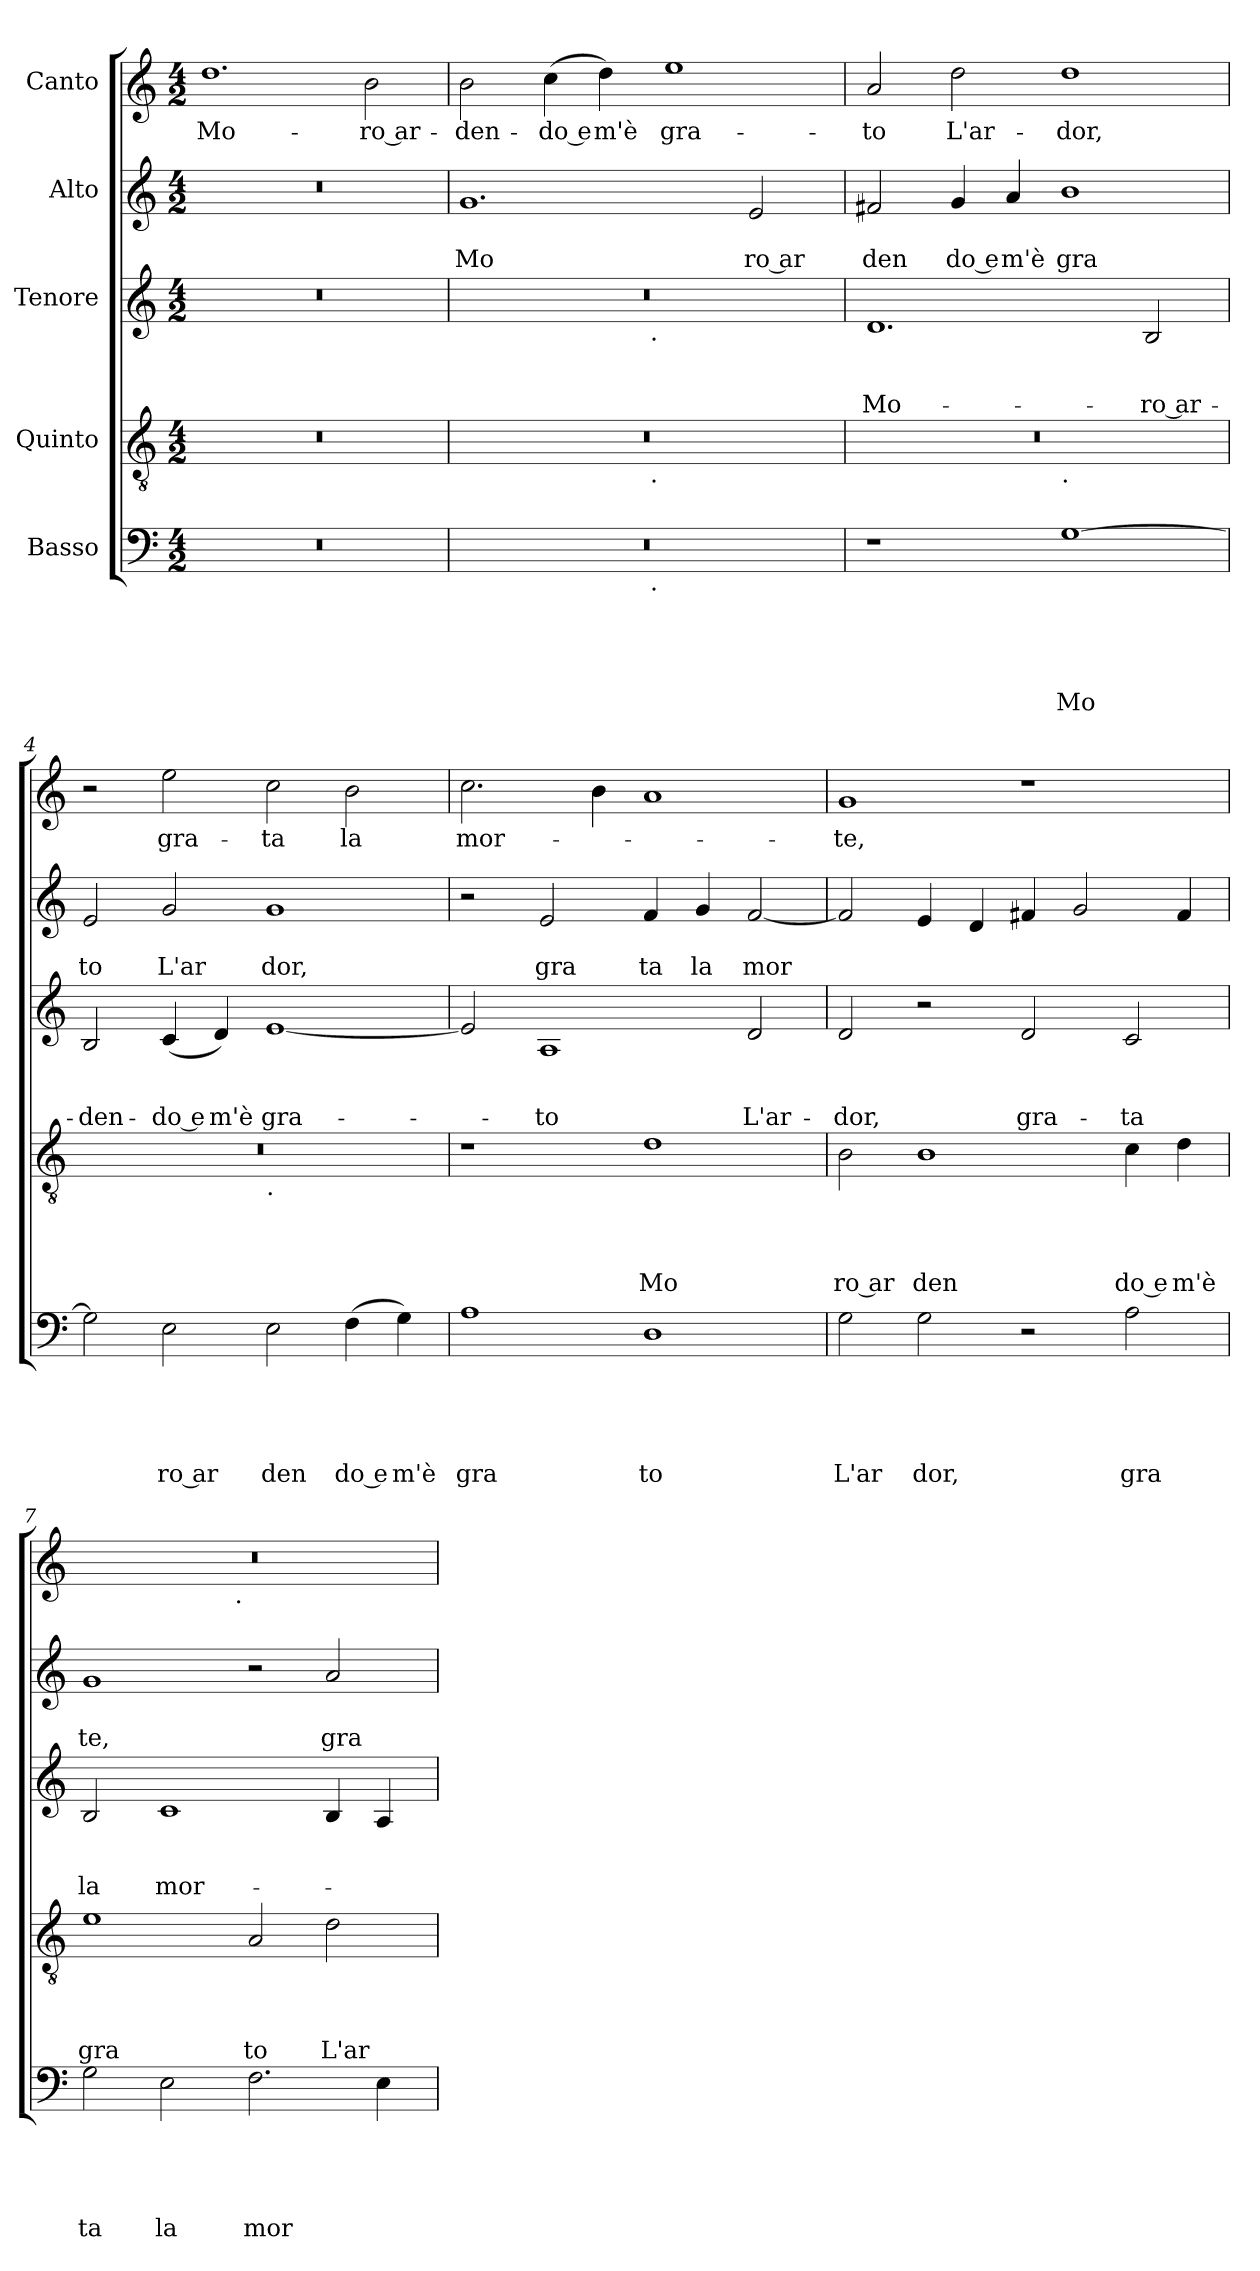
**kern	**text	**text	**text	**text	**text	**kern	**text	**text	**text	**text	**kern	**text	**text	**text	**kern	**text	**text	**kern	**text
*part5	*part5	*part5	*part5	*part5	*part5	*part4	*part4	*part4	*part4	*part4	*part3	*part3	*part3	*part3	*part2	*part2	*part2	*part1	*part1
*staff5	*staff5	*staff5	*staff5	*staff5	*staff5	*staff4	*staff4	*staff4	*staff4	*staff4	*staff3	*staff3	*staff3	*staff3	*staff2	*staff2	*staff2	*staff1	*staff1
*I"Basso	*	*	*	*	*	*I"Quinto	*	*	*	*	*I"Tenore	*	*	*	*I"Alto	*	*	*I"Canto	*
*clefF4	*	*	*	*	*	*clefGv2	*	*	*	*	*clefG2	*	*	*	*clefG2	*	*	*clefG2	*
*k[]	*	*	*	*	*	*k[]	*	*	*	*	*k[]	*	*	*	*k[]	*	*	*k[]	*
*C:	*	*	*	*	*	*C:	*	*	*	*	*C:	*	*	*	*C:	*	*	*C:	*
*M4/2	*	*	*	*	*	*M4/2	*	*	*	*	*M4/2	*	*	*	*M4/2	*	*	*M4/2	*
=1	=1	=1	=1	=1	=1	=1	=1	=1	=1	=1	=1	=1	=1	=1	=1	=1	=1	=1	=1
!	!	!	!	!	!	!	!	!	!	!	!	!	!	!	!	!	!	!	!LO:LY:b
0r	.	.	.	.	.	0r	.	.	.	.	0r	.	.	.	0r	.	.	1.dd	Mo-
!	!	!	!	!	!	!	!	!	!	!	!	!	!	!	!	!	!	!	!LO:LY:b:rj
.	.	.	.	.	.	.	.	.	.	.	.	.	.	.	.	.	.	2b\	-ro ar-
=2	=2	=2	=2	=2	=2	=2	=2	=2	=2	=2	=2	=2	=2	=2	=2	=2	=2	=2	=2
!	!	!	!	!	!	!	!	!	!	!	!	!	!	!	!	!	!LO:LY:b	!	!LO:LY:b
*^	*	*	*	*	*	*^	*	*	*	*	*^	*	*	*	*	*	*	*	*
0r	2ryy	.	.	.	.	.	0r	2ryy	.	.	.	.	0r	2ryy	.	.	.	1.g	.	Mo	2b\	-den-
!	!	!	!	!	!	!	!	!	!	!	!	!	!	!	!	!	!	!	!	!	!	!LO:LY:b:rj
.	4...ryy	.	.	.	.	.	.	4...ryy	.	.	.	.	.	4...ryy	.	.	.	.	.	.	(<4cc\	-do e
!	!	!	!	!	!	!	!	!	!	!	!	!	!	!	!	!	!	!	!	!	!	!LO:LY:b
.	.	.	.	.	.	.	.	.	.	.	.	.	.	.	.	.	.	.	.	.	4dd\)	m'è
!	!	!	!	!	!	!	!	!	!	!	!	!	!	!LO:TX:b:t=.	!	!	!	!	!	!	!	!
!	!	!	!	!	!	!	!	!LO:TX:b:t=.	!	!	!	!	!	!	!	!	!	!	!	!	!	!
!	!LO:TX:b:t=.	!	!	!	!	!	!	!	!	!	!	!	!	!	!	!	!	!	!	!	!	!
.	1ryy	.	.	.	.	.	.	1ryy	.	.	.	.	.	1ryy	.	.	.	.	.	.	.	.
!	!	!	!	!	!	!	!	!	!	!	!	!	!	!	!	!	!	!	!	!	!	!LO:LY:b
.	.	.	.	.	.	.	.	.	.	.	.	.	.	.	.	.	.	.	.	.	1ee	gra-
!	!	!	!	!	!	!	!	!	!	!	!	!	!	!	!	!	!	!	!	!LO:LY:b:rj	!	!
.	.	.	.	.	.	.	.	.	.	.	.	.	.	.	.	.	.	2e/	.	ro ar	.	.
.	32ryy	.	.	.	.	.	.	32ryy	.	.	.	.	.	32ryy	.	.	.	.	.	.	.	.
=3	=3	=3	=3	=3	=3	=3	=3	=3	=3	=3	=3	=3	=3	=3	=3	=3	=3	=3	=3	=3	=3	=3
!	!	!	!	!	!	!	!	!	!	!	!	!	!	!	!	!	!LO:LY:b	!	!	!LO:LY:b	!	!LO:LY:b
*v	*v	*	*	*	*	*	*	*	*	*	*	*	*v	*v	*	*	*	*	*	*	*	*
1r	.	.	.	.	.	0r	1ryy	.	.	.	.	1.d	.	.	Mo-	2f#X/	.	den	2a/	-to
!	!	!	!	!	!	!	!	!	!	!	!	!	!	!	!	!	!	!LO:LY:b:rj	!	!LO:LY:b
.	.	.	.	.	.	.	.	.	.	.	.	.	.	.	.	4g/	.	do e	2dd\	L'ar-
!	!	!	!	!	!	!	!	!	!	!	!	!	!	!	!	!	!	!LO:LY:b	!	!
.	.	.	.	.	.	.	.	.	.	.	.	.	.	.	.	4a/	.	m'è	.	.
!	!	!	!	!	!	!	!LO:TX:b:t=.	!	!	!	!	!	!	!	!	!	!	!	!	!
!	!	!	!	!	!LO:LY:b	!	!	!	!	!	!	!	!	!	!	!	!	!LO:LY:b	!	!LO:LY:b
[>1G	.	.	.	.	Mo	.	1ryy	.	.	.	.	.	.	.	.	1b	.	gra	1dd	-dor,
!	!	!	!	!	!	!	!	!	!	!	!	!	!	!	!LO:LY:b:rj	!	!	!	!	!
.	.	.	.	.	.	.	.	.	.	.	.	2B/	.	.	-ro ar-	.	.	.	.	.
=4	=4	=4	=4	=4	=4	=4	=4	=4	=4	=4	=4	=4	=4	=4	=4	=4	=4	=4	=4	=4
!	!	!	!	!	!	!	!	!	!	!	!	!	!	!	!LO:LY:b	!	!	!LO:LY:b	!	!
2G\]	.	.	.	.	.	0r	1ryy	.	.	.	.	2B/	.	.	-den-	2e/	.	to	2r	.
!	!	!	!	!	!LO:LY:b:rj	!	!	!	!	!	!	!	!	!	!LO:LY:b:rj	!	!	!LO:LY:b	!	!LO:LY:b
2E\	.	.	.	.	ro ar	.	.	.	.	.	.	(<4c/	.	.	-do e	2g/	.	L'ar	2ee\	gra-
!	!	!	!	!	!	!	!	!	!	!	!	!	!	!	!LO:LY:b	!	!	!	!	!
.	.	.	.	.	.	.	.	.	.	.	.	4d/)	.	.	m'è	.	.	.	.	.
!	!	!	!	!	!	!	!LO:TX:b:t=.	!	!	!	!	!	!	!	!	!	!	!	!	!
!	!	!	!	!	!LO:LY:b	!	!	!	!	!	!	!	!	!	!LO:LY:b	!	!	!LO:LY:b	!	!LO:LY:b
2E\	.	.	.	.	den	.	1ryy	.	.	.	.	[<1e	.	.	gra-	1g	.	dor,	2cc\	-ta
!	!	!	!	!	!LO:LY:b:rj	!	!	!	!	!	!	!	!	!	!	!	!	!	!	!LO:LY:b
(<4F\	.	.	.	.	do e	.	.	.	.	.	.	.	.	.	.	.	.	.	2b\	la
!	!	!	!	!	!LO:LY:b	!	!	!	!	!	!	!	!	!	!	!	!	!	!	!
4G\)	.	.	.	.	m'è	.	.	.	.	.	.	.	.	.	.	.	.	.	.	.
=5	=5	=5	=5	=5	=5	=5	=5	=5	=5	=5	=5	=5	=5	=5	=5	=5	=5	=5	=5	=5
!	!	!	!	!	!LO:LY:b	!	!	!	!	!	!	!	!	!	!	!	!	!	!	!LO:LY:b
*	*	*	*	*	*	*v	*v	*	*	*	*	*	*	*	*	*	*	*	*	*
1A	.	.	.	.	gra	1r	.	.	.	.	2e/]	.	.	.	2r	.	.	2.cc>\	mor-
!	!	!	!	!	!	!	!	!	!	!	!	!	!	!LO:LY:b	!	!	!LO:LY:b	!	!
.	.	.	.	.	.	.	.	.	.	.	1A	.	.	-to	2e/	.	gra	.	.
.	.	.	.	.	.	.	.	.	.	.	.	.	.	.	.	.	.	4b\	.
!	!	!	!	!	!LO:LY:b	!	!	!	!	!LO:LY:b	!	!	!	!	!	!	!LO:LY:b	!	!
1D	.	.	.	.	to	1d	.	.	.	Mo	.	.	.	.	4f/	.	ta	1a	.
!	!	!	!	!	!	!	!	!	!	!	!	!	!	!	!	!	!LO:LY:b	!	!
.	.	.	.	.	.	.	.	.	.	.	.	.	.	.	4g/	.	la	.	.
!	!	!	!	!	!	!	!	!	!	!	!	!	!	!LO:LY:b	!	!	!LO:LY:b	!	!
.	.	.	.	.	.	.	.	.	.	.	2d/	.	.	L'ar-	[<2f/	.	mor	.	.
!!LO:LB:g=z
=6	=6	=6	=6	=6	=6	=6	=6	=6	=6	=6	=6	=6	=6	=6	=6	=6	=6	=6	=6
!	!	!	!	!	!LO:LY:b	!	!	!	!	!LO:LY:b:rj	!	!	!	!LO:LY:b	!	!	!	!	!LO:LY:b
2G\	.	.	.	.	L'ar	2B\	.	.	.	ro ar	2d/	.	.	-dor,	2f/]	.	.	1g	-te,
!	!	!	!	!	!LO:LY:b	!	!	!	!	!LO:LY:b	!	!	!	!	!	!	!	!	!
2G\	.	.	.	.	dor,	1B	.	.	.	den	2r	.	.	.	4e/	.	.	.	.
.	.	.	.	.	.	.	.	.	.	.	.	.	.	.	4d/	.	.	.	.
!	!	!	!	!	!	!	!	!	!	!	!	!	!	!LO:LY:b	!	!	!	!	!
2r	.	.	.	.	.	.	.	.	.	.	2d/	.	.	gra-	4f#X/	.	.	1r	.
.	.	.	.	.	.	.	.	.	.	.	.	.	.	.	2g/	.	.	.	.
!	!	!	!	!	!LO:LY:b	!	!	!	!	!LO:LY:b:rj	!	!	!	!LO:LY:b	!	!	!	!	!
2A\	.	.	.	.	gra	4c\	.	.	.	do e	2c/	.	.	-ta	.	.	.	.	.
!	!	!	!	!	!	!	!	!	!	!LO:LY:b	!	!	!	!	!	!	!	!	!
.	.	.	.	.	.	4d\	.	.	.	m'è	.	.	.	.	4f#/	.	.	.	.
=7	=7	=7	=7	=7	=7	=7	=7	=7	=7	=7	=7	=7	=7	=7	=7	=7	=7	=7	=7
!	!	!	!	!	!LO:LY:b	!	!	!	!	!LO:LY:b	!	!	!	!LO:LY:b	!	!	!LO:LY:b	!	!
*	*	*	*	*	*	*	*	*	*	*	*	*	*	*	*	*	*	*^	*
2G\	.	.	.	.	ta	1e	.	.	.	gra	2B/	.	.	la	1g	.	te,	0r	2ryy	.
!	!	!	!	!	!LO:LY:b	!	!	!	!	!	!	!	!	!LO:LY:b	!	!	!	!	!	!
2E\	.	.	.	.	la	.	.	.	.	.	1c	.	.	mor-	.	.	.	.	4...ryy	.
!	!	!	!	!	!	!	!	!	!	!	!	!	!	!	!	!	!	!	!LO:TX:b:t=.	!
.	.	.	.	.	.	.	.	.	.	.	.	.	.	.	.	.	.	.	1ryy	.
!	!	!	!	!	!LO:LY:b	!	!	!	!	!LO:LY:b	!	!	!	!	!	!	!	!	!	!
2.F\	.	.	.	.	mor	2A/	.	.	.	to	.	.	.	.	2r	.	.	.	.	.
!	!	!	!	!	!	!	!	!	!	!LO:LY:b	!	!	!	!	!	!	!LO:LY:b	!	!	!
.	.	.	.	.	.	2d\	.	.	.	L'ar	4B/	.	.	.	2a/	.	gra	.	.	.
4E\	.	.	.	.	.	.	.	.	.	.	4A/	.	.	.	.	.	.	.	.	.
.	.	.	.	.	.	.	.	.	.	.	.	.	.	.	.	.	.	.	32ryy	.
*	*	*	*	*	*	*	*	*	*	*	*	*	*	*	*	*	*	*v	*v	*
=	=	=	=	=	=	=	=	=	=	=	=	=	=	=	=	=	=	=	=
*-	*-	*-	*-	*-	*-	*-	*-	*-	*-	*-	*-	*-	*-	*-	*-	*-	*-	*-	*-
